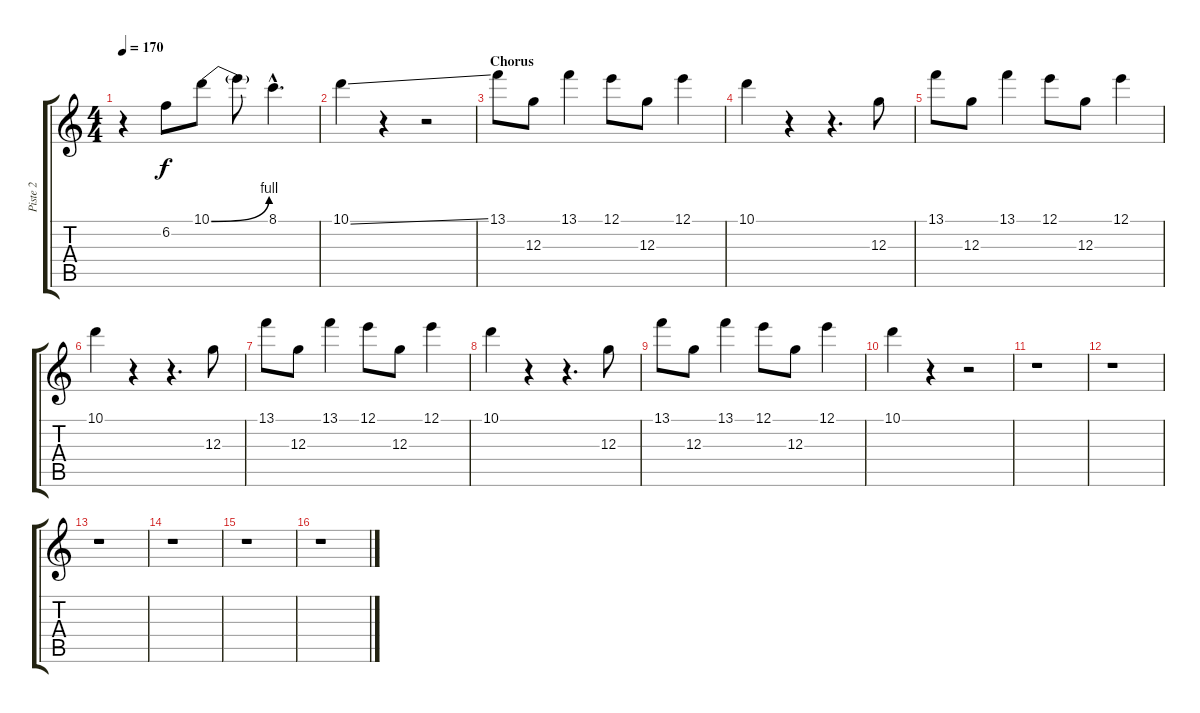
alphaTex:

\track ("Piste 2" "Piste 2") {instrument distortionguitar}
\staff {score tabs}
\tuning (E4 B3 G3 D3 A2 E2) {hide}
\ts (4 4)
\tempo 170
\clef g2
\ks c
r.4{dy f} 6.2.8 10.1{be (bend 0 0 60 4)}.8 10.1{t}.8 8.1{hac}.4{d} |
10.1{ss}.4 r.4 r.2 |
\section ("" "Chorus")
13.1.8 12.3.8 13.1.4 12.1.8 12.3.8 12.1.4 |
10.1.4 r.4 r.4{d} 12.3.8 |
13.1.8 12.3.8 13.1.4 12.1.8 12.3.8 12.1.4 |
10.1.4 r.4 r.4{d} 12.3.8 |
13.1.8 12.3.8 13.1.4 12.1.8 12.3.8 12.1.4 |
10.1.4 r.4 r.4{d} 12.3.8 |
13.1.8 12.3.8 13.1.4 12.1.8 12.3.8 12.1.4 |
10.1.4 r.4 r.2 |
r.1 |
r.1 |
r.1 |
r.1 |
r.1 |
r.1
